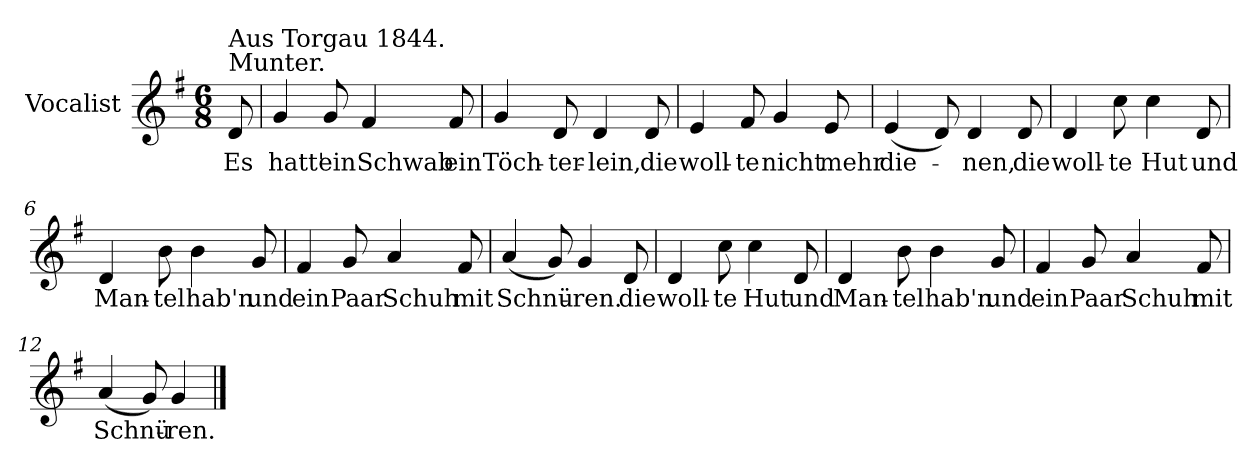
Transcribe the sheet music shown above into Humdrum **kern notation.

**kern	**text
*part1	*part1
*staff1	*staff1
*I"Vocalist	*
*k[f#]	*
*G:	*
*M6/8	*
=	=
!LO:TX:a:t=Munter.	!
!LO:TX:a:t=Aus Torgau 1844.	!
8d	Es
=1	=1
4g	hatt'
8g	ein
4f#	Schwab
8f#	ein
=2	=2
4g	Töch-
8d	-ter-
4d	-lein,
8d	die
=3	=3
4e	woll-
8f#	-te
4g	nicht
8e	mehr
=4	=4
(4e	die-
8d)	.
4d	-nen,
8d	die
=5	=5
4d	woll-
8cc	-te
4cc	Hut
8d	und
=6	=6
4d	Man-
8b	-tel
4b	hab'n
8g	und
=7	=7
4f#	ein
8g	Paar
4a	Schuh
8f#	mit
=8	=8
(4a	Schnü-
8g)	.
4g	-ren.
8d	die
=9	=9
4d	woll-
8cc	-te
4cc	Hut
8d	und
=10	=10
4d	Man-
8b	-tel
4b	hab'n
8g	und
=11	=11
4f#	ein
8g	Paar
4a	Schuh
8f#	mit
=12	=12
(4a	Schnü-
8g)	.
4g	-ren.
==	==
*-	*-
